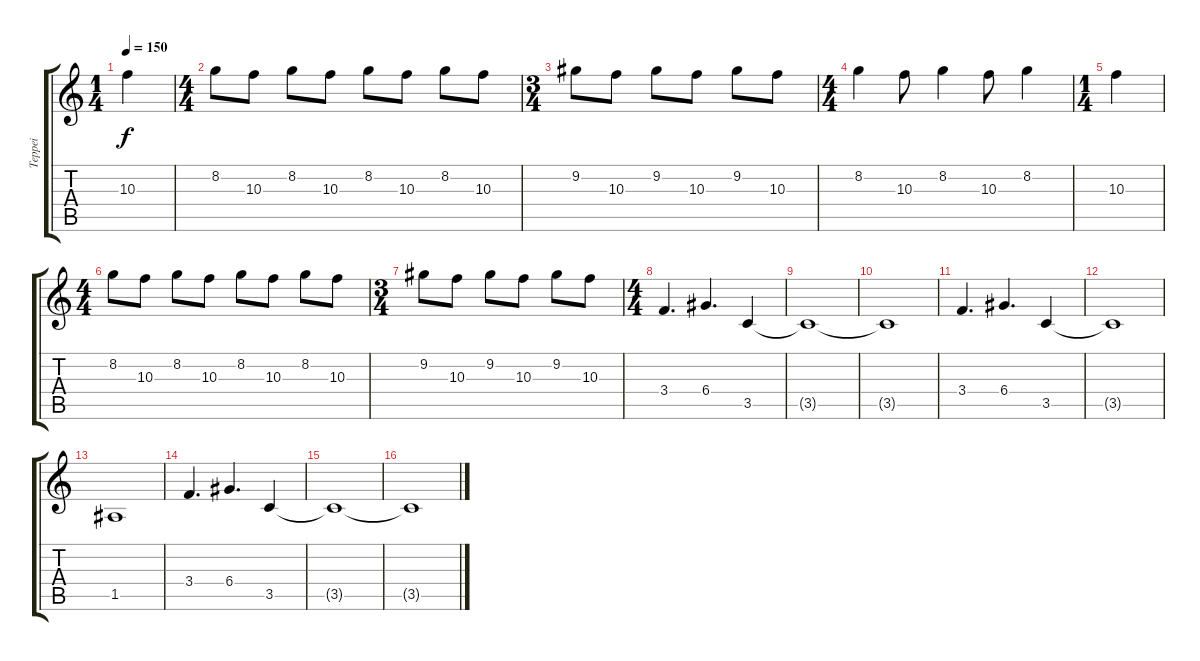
\track ("Teppei" "Teppei") {instrument acousticguitarsteel}
\staff {score tabs}
\tuning (E4 B3 G3 D3 A2 D2) {hide}
\ts (1 4)
\tempo 150
\clef g2
\ks c
10.3.4{dy f} |
\ts (4 4)
8.2.8 10.3.8 8.2.8 10.3.8 8.2.8 10.3.8 8.2.8 10.3.8 |
\ts (3 4)
9.2.8 10.3.8 9.2.8 10.3.8 9.2.8 10.3.8 |
\ts (4 4)
8.2.4{instrument distortionguitar} 10.3.8 8.2.4 10.3.8 8.2.4 |
\ts (1 4)
10.3.4 |
\ts (4 4)
8.2.8 10.3.8 8.2.8 10.3.8 8.2.8 10.3.8 8.2.8 10.3.8 |
\ts (3 4)
9.2.8 10.3.8 9.2.8 10.3.8 9.2.8 10.3.8 |
\ts (4 4)
3.4.4{d} 6.4.4{d} 3.5.4 |
3.5{t}.1 |
3.5{t}.1 |
3.4.4{d} 6.4.4{d} 3.5.4 |
3.5{t}.1 |
1.5.1 |
3.4.4{d} 6.4.4{d} 3.5.4 |
3.5{t}.1 |
3.5{t}.1
